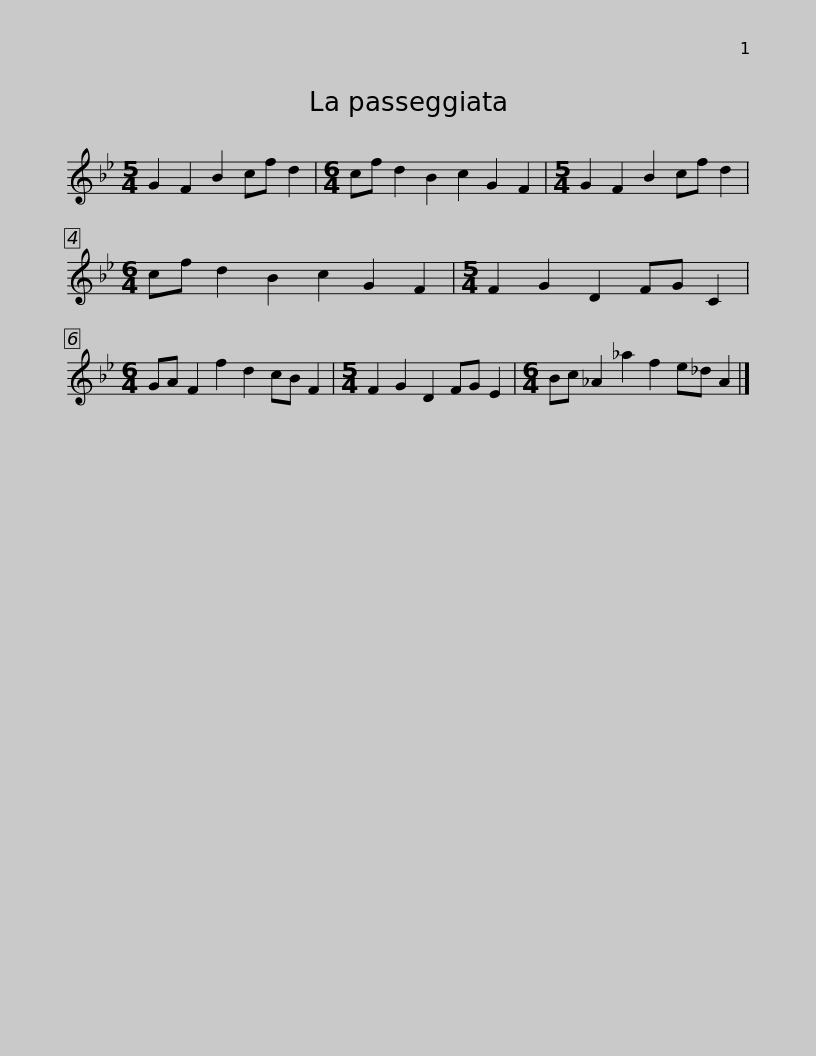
X:1
L:1/8
M:5/4
I:linebreak $
K:Bb
V:1 treble
V:1
 G2 F2 B2 cf d2 |[M:6/4] cf d2 B2 c2 G2 F2 |$[M:5/4] G2 F2 B2 cf d2 |[M:6/4] cf d2 B2 c2 G2 F2 |$[M:5/4] F2 G2 D2 FG C2 | %5
[M:6/4] GA F2 f2 d2 cB F2 |$[M:5/4] F2 G2 D2 FG E2 |[M:6/4] Bc _A2 _a2 f2 e_d A2 |] %8
